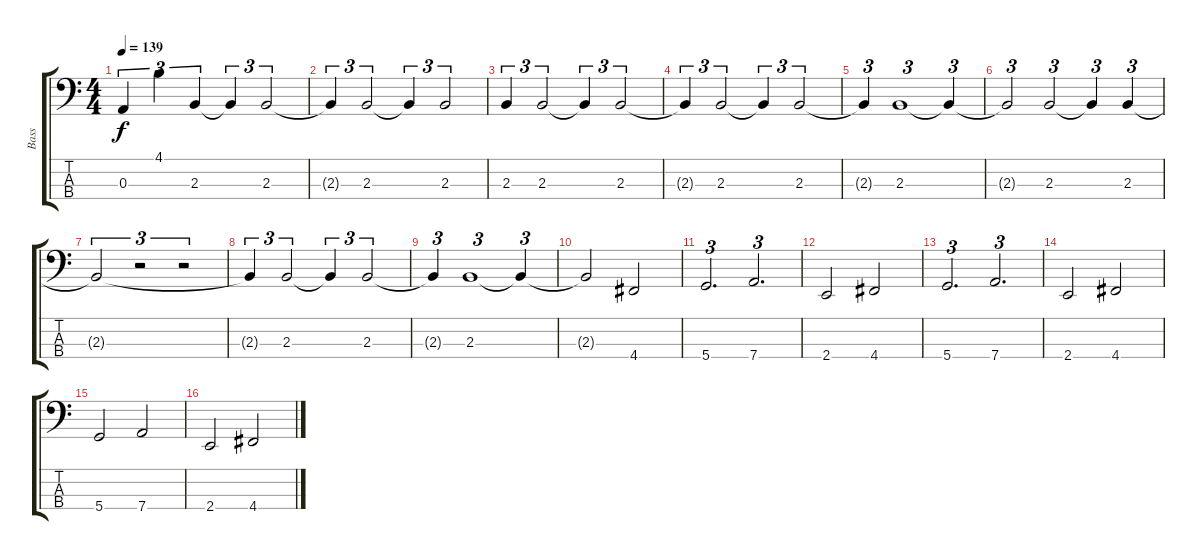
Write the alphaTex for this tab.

\track ("Bass" "Bass") {instrument distortionguitar}
\staff {score tabs}
\tuning (G2 D2 A1 D1) {hide}
\ts (4 4)
\tempo 139
\clef f4
\ks c
0.3{t}.4{tu (3 2) dy f} 4.1.4{tu (3 2)} 2.3.4{tu (3 2)} 2.3{t}.4{tu (3 2)} 2.3.2{tu (3 2)} |
2.3{t}.4{tu (3 2)} 2.3.2{tu (3 2)} 2.3{t}.4{tu (3 2)} 2.3.2{tu (3 2)} |
2.3.4{tu (3 2)} 2.3.2{tu (3 2)} 2.3{t}.4{tu (3 2)} 2.3.2{tu (3 2)} |
2.3{t}.4{tu (3 2)} 2.3.2{tu (3 2)} 2.3{t}.4{tu (3 2)} 2.3.2{tu (3 2)} |
2.3{t}.4{tu (3 2)} 2.3.1{tu (3 2)} 2.3{t}.4{tu (3 2)} |
2.3{t}.2{tu (3 2)} 2.3.2{tu (3 2)} 2.3{t}.4{tu (3 2)} 2.3.4{tu (3 2)} |
2.3{t}.2{tu (3 2)} r.2{tu (3 2)} r.2{tu (3 2)} |
2.3{t}.4{tu (3 2)} 2.3.2{tu (3 2)} 2.3{t}.4{tu (3 2)} 2.3.2{tu (3 2)} |
2.3{t}.4{tu (3 2)} 2.3.1{tu (3 2)} 2.3{t}.4{tu (3 2)} |
2.3{t}.2 4.4.2 |
5.4.2{d tu (3 2)} 7.4.2{d tu (3 2)} |
2.4.2 4.4.2 |
5.4.2{d tu (3 2)} 7.4.2{d tu (3 2)} |
2.4.2 4.4.2 |
5.4.2 7.4.2 |
2.4.2 4.4.2
